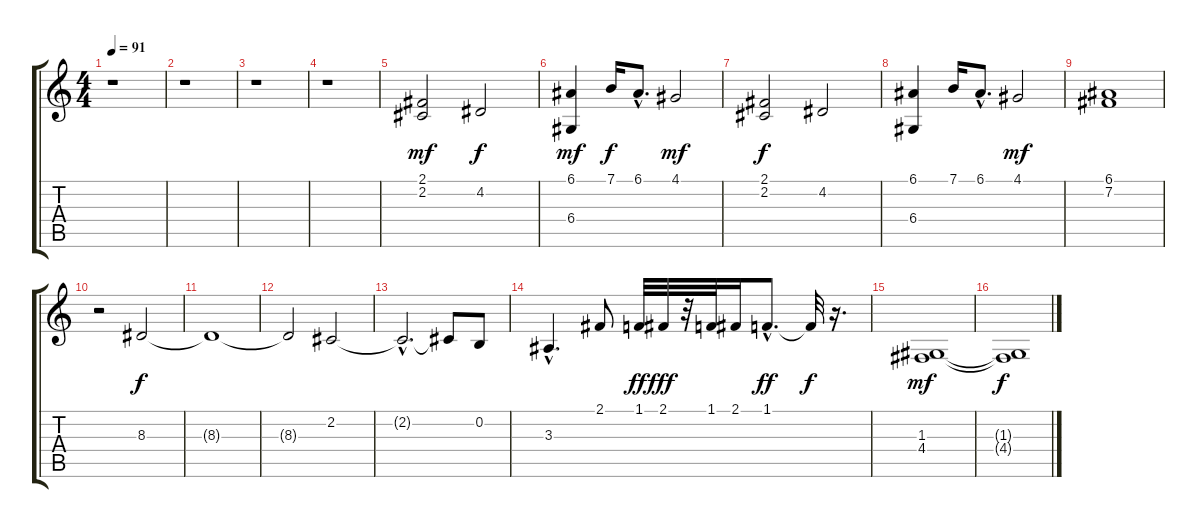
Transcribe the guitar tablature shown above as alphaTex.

\track "" {instrument stringensemble2}
\staff {score tabs}
\tuning (E4 B3 G3 D3 A2 E2) {hide}
\ts (4 4)
\tempo 91
\clef g2
\ks c
r.1{dy mf instrument stringensemble2} |
r.1 |
r.1 |
r.1 |
(2.1 2.2).2 4.2.2{dy f} |
(6.1 6.4).4{dy mf} 7.1.16{dy f} 6.1{hac}.8{d} 4.1.2{dy mf} |
(2.1 2.2).2{dy f} 4.2.2 |
(6.1 6.4).4 7.1.16 6.1{hac}.8{d} 4.1.2{dy mf} |
(6.1 7.2).1 |
r.2 8.3.2{dy f} |
8.3{t}.1 |
8.3{t}.2 2.2.2 |
2.2{hac t}.2{d} 2.2{t}.8 0.2.8 |
3.3{hac}.4{d} 2.1.8 1.1.32{dy ff} 2.1.32{dy fff} r.32 1.1.32 2.1.16 1.1{hac}.8{d dy ff} 1.1{t}.32{dy f} r.16{d} |
(1.3 4.4).1{dy mf} |
(1.3{t} 4.4{t}).1{dy f}
